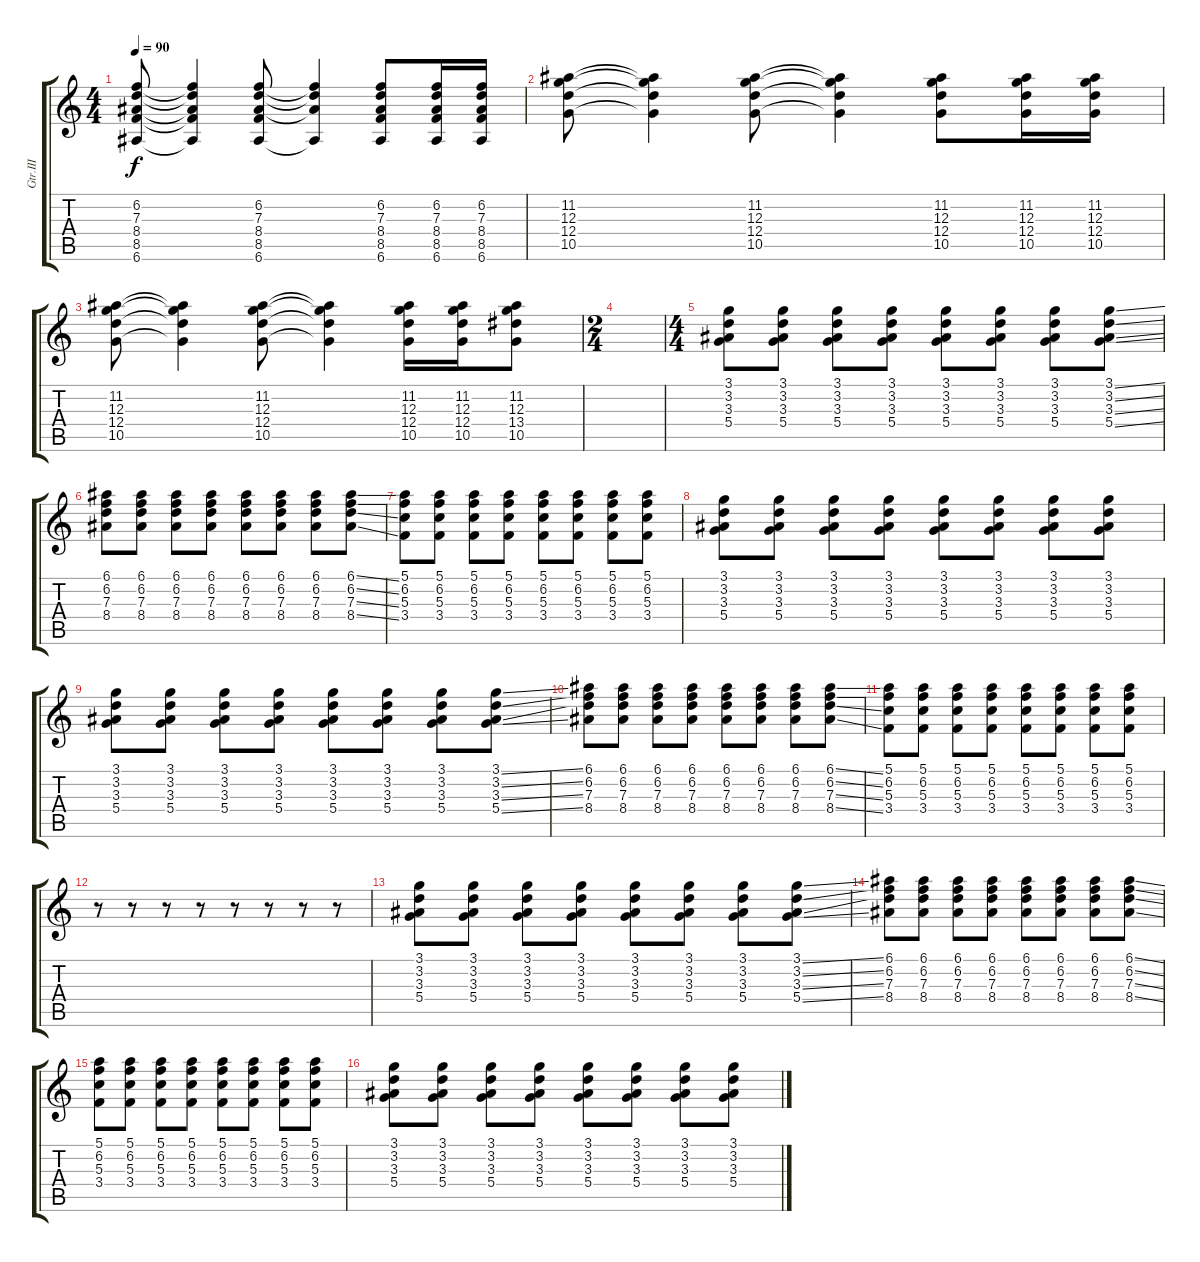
\track ("Gtr.III" "Gtr.III") {instrument acousticguitarnylon}
\staff {score tabs}
\tuning (E4 B3 G3 D3 A2 E2) {hide}
\ts (4 4)
\tempo 90
\clef g2
\ks c
(6.2 7.3 8.4 8.5 6.6).8{dy f} (6.2{t} 7.3{t} 8.4{t} 8.5{t} 6.6{t}).4 (6.2 7.3 8.4 8.5 6.6).8 (6.2{t} 7.3{t} 8.4{t} 6.6{t}).4 (6.2 7.3 8.4 8.5 6.6).8 (6.2 7.3 8.4 8.5 6.6).16 (6.2 7.3 8.4 8.5 6.6).16 |
(11.2 12.3 12.4 10.5).8 (11.2{t} 12.3{t} 12.4{t} 10.5{t}).4 (11.2 12.3 12.4 10.5).8 (11.2{t} 12.3{t} 12.4{t} 10.5{t}).4 (11.2 12.3 12.4 10.5).8 (11.2 12.3 12.4 10.5).16 (11.2 12.3 12.4 10.5).16 |
(11.2 12.3 12.4 10.5).8 (11.2{t} 12.3{t} 12.4{t} 10.5{t}).4 (11.2 12.3 12.4 10.5).8 (11.2{t} 12.3{t} 12.4{t} 10.5{t}).4 (11.2 12.3 12.4 10.5).16 (11.2 12.3 12.4 10.5).16 (11.2 12.3 13.4 10.5).8 |
\ts (2 4)
|
\ts (4 4)
(3.1 3.2 3.3 5.4).8{volume 10 instrument acousticguitarsteel} (3.1 3.2 3.3 5.4).8 (3.1 3.2 3.3 5.4).8 (3.1 3.2 3.3 5.4).8 (3.1 3.2 3.3 5.4).8 (3.1 3.2 3.3 5.4).8 (3.1 3.2 3.3 5.4).8 (3.1{ss} 3.2{ss} 3.3{ss} 5.4{ss}).8 |
(6.1 6.2 7.3 8.4).8 (6.1 6.2 7.3 8.4).8 (6.1 6.2 7.3 8.4).8 (6.1 6.2 7.3 8.4).8 (6.1 6.2 7.3 8.4).8 (6.1 6.2 7.3 8.4).8 (6.1 6.2 7.3 8.4).8 (6.1{ss} 6.2{ss} 7.3{ss} 8.4{ss}).8 |
(5.1 6.2 5.3 3.4).8 (5.1 6.2 5.3 3.4).8 (5.1 6.2 5.3 3.4).8 (5.1 6.2 5.3 3.4).8 (5.1 6.2 5.3 3.4).8 (5.1 6.2 5.3 3.4).8 (5.1 6.2 5.3 3.4).8 (5.1 6.2 5.3 3.4).8 |
(3.1 3.2 3.3 5.4).8 (3.1 3.2 3.3 5.4).8 (3.1 3.2 3.3 5.4).8 (3.1 3.2 3.3 5.4).8 (3.1 3.2 3.3 5.4).8 (3.1 3.2 3.3 5.4).8 (3.1 3.2 3.3 5.4).8 (3.1 3.2 3.3 5.4).8 |
(3.1 3.2 3.3 5.4).8 (3.1 3.2 3.3 5.4).8 (3.1 3.2 3.3 5.4).8 (3.1 3.2 3.3 5.4).8 (3.1 3.2 3.3 5.4).8 (3.1 3.2 3.3 5.4).8 (3.1 3.2 3.3 5.4).8 (3.1{ss} 3.2{ss} 3.3{ss} 5.4{ss}).8 |
(6.1 6.2 7.3 8.4).8 (6.1 6.2 7.3 8.4).8 (6.1 6.2 7.3 8.4).8 (6.1 6.2 7.3 8.4).8 (6.1 6.2 7.3 8.4).8 (6.1 6.2 7.3 8.4).8 (6.1 6.2 7.3 8.4).8 (6.1{ss} 6.2{ss} 7.3{ss} 8.4{ss}).8 |
(5.1 6.2 5.3 3.4).8 (5.1 6.2 5.3 3.4).8 (5.1 6.2 5.3 3.4).8 (5.1 6.2 5.3 3.4).8 (5.1 6.2 5.3 3.4).8 (5.1 6.2 5.3 3.4).8 (5.1 6.2 5.3 3.4).8 (5.1 6.2 5.3 3.4).8 |
r.8 r.8 r.8 r.8 r.8 r.8 r.8 r.8 |
(3.1 3.2 3.3 5.4).8{volume 10 instrument acousticguitarsteel} (3.1 3.2 3.3 5.4).8 (3.1 3.2 3.3 5.4).8 (3.1 3.2 3.3 5.4).8 (3.1 3.2 3.3 5.4).8 (3.1 3.2 3.3 5.4).8 (3.1 3.2 3.3 5.4).8 (3.1{ss} 3.2{ss} 3.3{ss} 5.4{ss}).8 |
(6.1 6.2 7.3 8.4).8 (6.1 6.2 7.3 8.4).8 (6.1 6.2 7.3 8.4).8 (6.1 6.2 7.3 8.4).8 (6.1 6.2 7.3 8.4).8 (6.1 6.2 7.3 8.4).8 (6.1 6.2 7.3 8.4).8 (6.1{ss} 6.2{ss} 7.3{ss} 8.4{ss}).8 |
(5.1 6.2 5.3 3.4).8 (5.1 6.2 5.3 3.4).8 (5.1 6.2 5.3 3.4).8 (5.1 6.2 5.3 3.4).8 (5.1 6.2 5.3 3.4).8 (5.1 6.2 5.3 3.4).8 (5.1 6.2 5.3 3.4).8 (5.1 6.2 5.3 3.4).8 |
(3.1 3.2 3.3 5.4).8 (3.1 3.2 3.3 5.4).8 (3.1 3.2 3.3 5.4).8 (3.1 3.2 3.3 5.4).8 (3.1 3.2 3.3 5.4).8 (3.1 3.2 3.3 5.4).8 (3.1 3.2 3.3 5.4).8 (3.1 3.2 3.3 5.4).8
